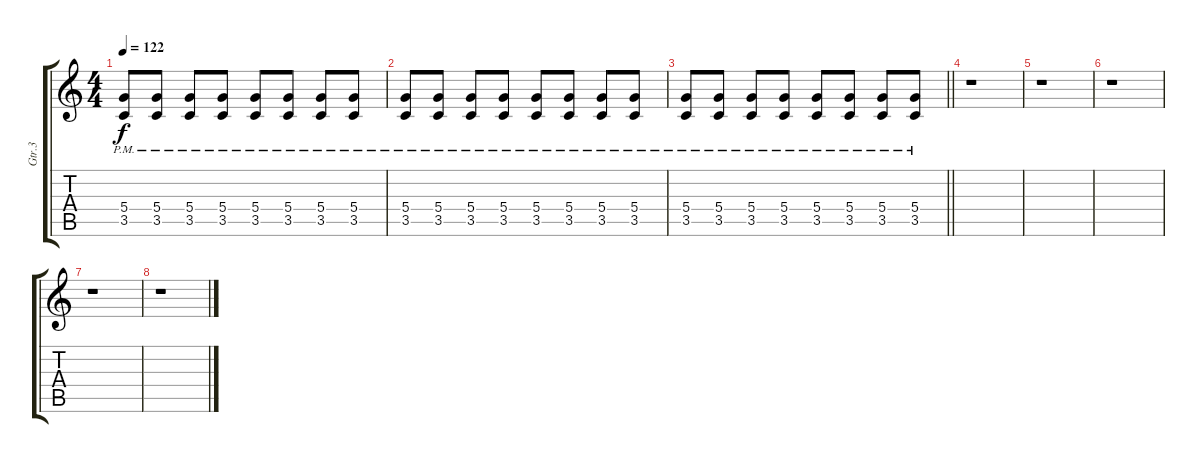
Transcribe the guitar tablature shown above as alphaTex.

\track ("Gtr.3" "Gtr.3") {instrument distortionguitar}
\staff {score tabs}
\tuning (E4 B3 G3 D3 A2 E2) {hide}
\ts (4 4)
\tempo 122
\clef g2
\ks c
(5.4{pm} 3.5{pm}).8{dy f} (5.4{pm} 3.5{pm}).8 (5.4{pm} 3.5{pm}).8 (5.4{pm} 3.5{pm}).8 (5.4{pm} 3.5{pm}).8 (5.4{pm} 3.5{pm}).8 (5.4{pm} 3.5{pm}).8 (5.4{pm} 3.5{pm}).8 |
(5.4{pm} 3.5{pm}).8 (5.4{pm} 3.5{pm}).8 (5.4{pm} 3.5{pm}).8 (5.4{pm} 3.5{pm}).8 (5.4{pm} 3.5{pm}).8 (5.4{pm} 3.5{pm}).8 (5.4{pm} 3.5{pm}).8 (5.4{pm} 3.5{pm}).8 |
\barLineRight lightlight
(5.4{pm} 3.5{pm}).8 (5.4{pm} 3.5{pm}).8 (5.4{pm} 3.5{pm}).8 (5.4{pm} 3.5{pm}).8 (5.4{pm} 3.5{pm}).8 (5.4{pm} 3.5{pm}).8 (5.4{pm} 3.5{pm}).8 (5.4{pm} 3.5{pm}).8 |
r.1 |
r.1 |
r.1 |
r.1 |
r.1
